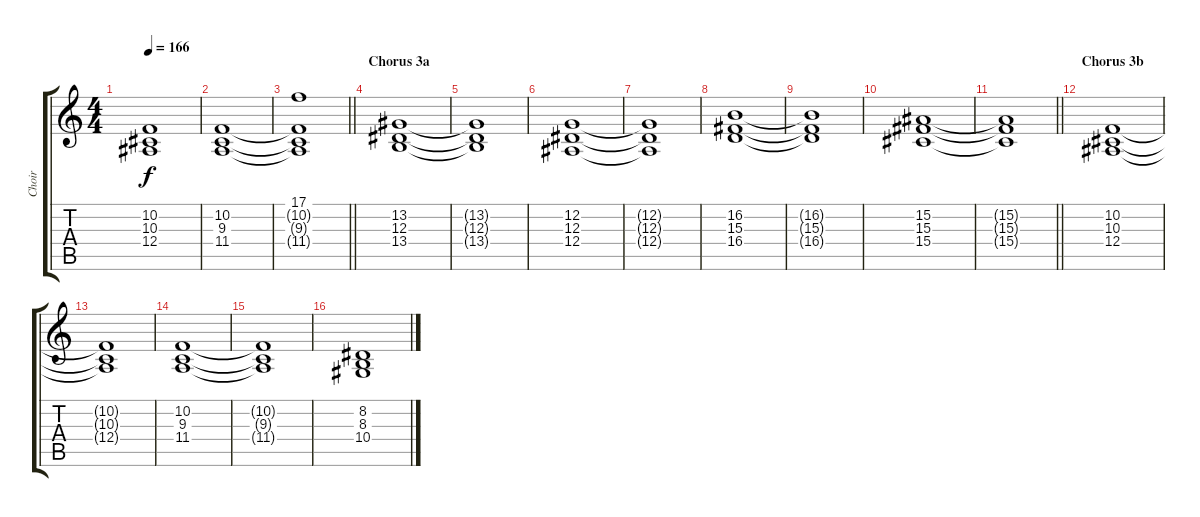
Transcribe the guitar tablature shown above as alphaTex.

\track ("Choir" "Choir") {instrument choiraahs}
\staff {score tabs}
\tuning (C4 G3 Eb3 Bb2 F2 C2) {hide}
\ts (4 4)
\tempo 166
\clef g2
\ks c
(10.2{t} 10.3{t} 12.4{t}).1{dy f} |
(10.2 9.3 11.4).1 |
\barLineRight lightlight
(17.1 10.2{t} 9.3{t} 11.4{t}).1 |
\section ("" "Chorus 3a")
(13.2 12.3 13.4).1 |
(13.2{t} 12.3{t} 13.4{t}).1 |
(12.2 12.3 12.4).1 |
(12.2{t} 12.3{t} 12.4{t}).1 |
(16.2 15.3 16.4).1 |
(16.2{t} 15.3{t} 16.4{t}).1 |
(15.2 15.3 15.4).1 |
\barLineRight lightlight
(15.2{t} 15.3{t} 15.4{t}).1 |
\section ("" "Chorus 3b")
(10.2 10.3 12.4).1 |
(10.2{t} 10.3{t} 12.4{t}).1 |
(10.2 9.3 11.4).1 |
(10.2{t} 9.3{t} 11.4{t}).1 |
(8.2 8.3 10.4).1
